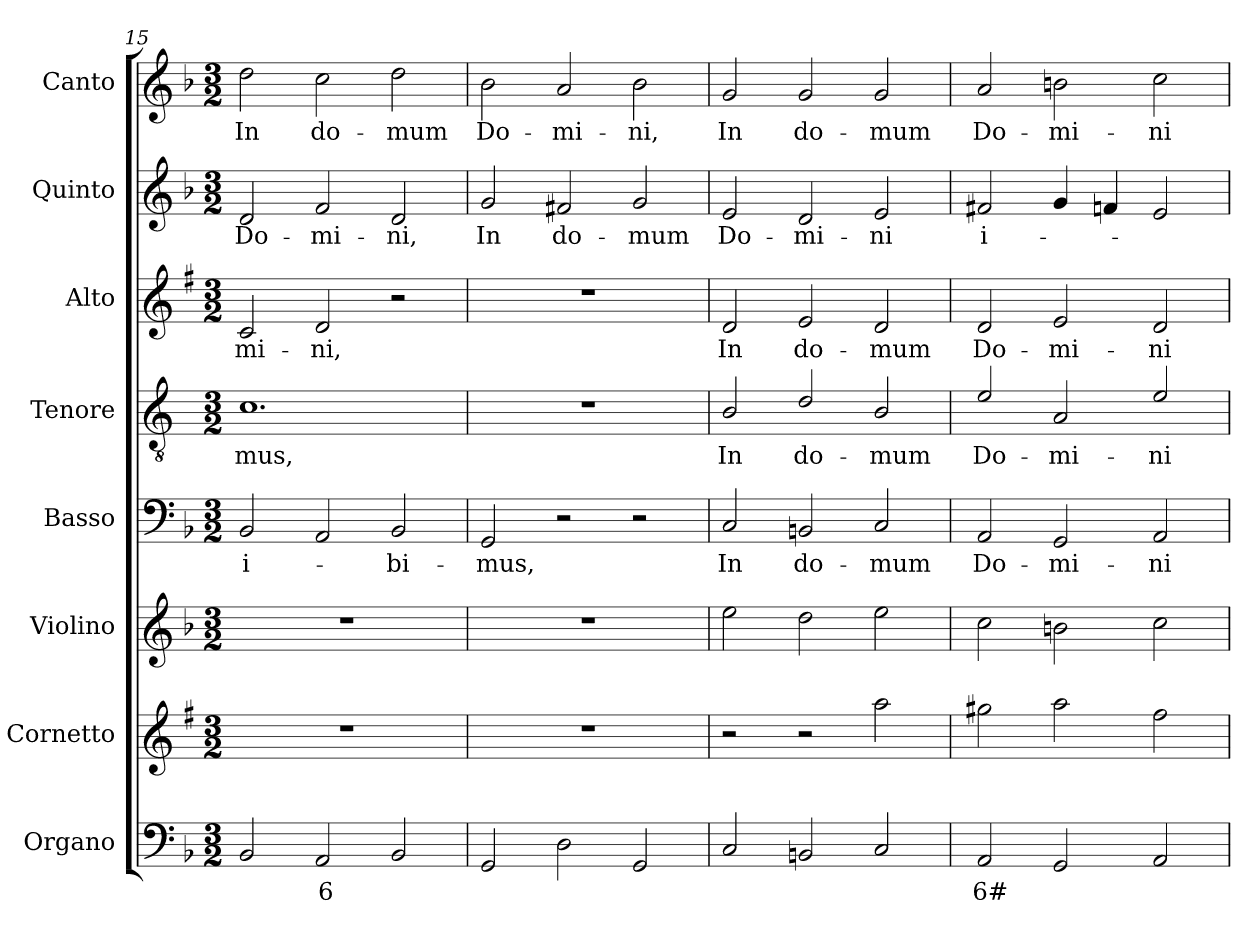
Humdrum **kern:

**kern	**text	**kern	**kern	**kern	**text	**kern	**text	**kern	**text	**kern	**text	**kern	**text
*part8	*part8	*part7	*part6	*part5	*part5	*part4	*part4	*part3	*part3	*part2	*part2	*part1	*part1
*staff8	*staff8	*staff7	*staff6	*staff5	*staff5	*staff4	*staff4	*staff3	*staff3	*staff2	*staff2	*staff1	*staff1
*I"Organo	*	*I"Cornetto	*I"Violino	*I"Basso	*	*I"Tenore	*	*I"Alto	*	*I"Quinto	*	*I"Canto	*
*I'Or	*	*I'Cto.	*I'Vln.	*I'B	*	*I'T	*	*I'A	*	*	*	*I'C	*
*clefF4	*	*clefG2	*clefG2	*clefF4	*	*clefGv2	*	*clefG2	*	*clefG2	*	*clefG2	*
*	*	*ITrd1c2	*	*	*	*ITrd4c7	*	*ITrd1c2	*	*	*	*	*
*k[b-]	*	*k[b-]	*k[b-]	*k[b-]	*	*k[b-]	*	*k[b-]	*	*k[b-]	*	*k[b-]	*
*F:	*	*F:	*F:	*F:	*	*F:	*	*F:	*	*F:	*	*F:	*
*M3/2	*	*M3/2	*M3/2	*M3/2	*	*M3/2	*	*M3/2	*	*M3/2	*	*M3/2	*
=15	=15	=15	=15	=15	=15	=15	=15	=15	=15	=15	=15	=15	=15
!	!	!	!	!	!LO:LY:b	!	!LO:LY:b	!	!LO:LY:b	!	!LO:LY:b	!	!LO:LY:b
2BB-/	.	1.r	1.r	2BB-/	i-	1.F	-mus,	2B-/	-mi-	2d/	Do-	2dd\	In
!	!LO:LY:b	!	!	!	!	!	!	!	!LO:LY:b	!	!LO:LY:b	!	!LO:LY:b
2AA/	6	.	.	2AA/	.	.	.	2c/	-ni,	2f/	-mi-	2cc\	do-
!	!	!	!	!	!LO:LY:b	!	!	!	!	!	!LO:LY:b	!	!LO:LY:b
2BB-/	.	.	.	2BB-/	-bi-	.	.	2r	.	2d/	-ni,	2dd\	-mum
=16	=16	=16	=16	=16	=16	=16	=16	=16	=16	=16	=16	=16	=16
!	!	!	!	!	!LO:LY:b	!	!	!	!	!	!LO:LY:b	!	!LO:LY:b
2GG/	.	1.r	1.r	2GG/	-mus,	1.r	.	1.r	.	2g/	In	2b-\	Do-
!	!	!	!	!	!	!	!	!	!	!	!LO:LY:b	!	!LO:LY:b
2D\	.	.	.	2r	.	.	.	.	.	2f#X/	do-	2a/	-mi-
!	!	!	!	!	!	!	!	!	!	!	!LO:LY:b	!	!LO:LY:b
2GG/	.	.	.	2r	.	.	.	.	.	2g/	-mum	2b-\	-ni,
=17	=17	=17	=17	=17	=17	=17	=17	=17	=17	=17	=17	=17	=17
!	!	!	!	!	!LO:LY:b	!	!LO:LY:b	!	!LO:LY:b	!	!LO:LY:b	!	!LO:LY:b
2C/	.	2r	2ee\	2C/	In	2E/	In	2c/	In	2e/	Do-	2g/	In
!	!	!	!	!	!LO:LY:b	!	!LO:LY:b	!	!LO:LY:b	!	!LO:LY:b	!	!LO:LY:b
2BBn/	.	2r	2dd\	2BBn/	do-	2G/	do-	2d/	do-	2d/	-mi-	2g/	do-
!	!	!	!	!	!LO:LY:b	!	!LO:LY:b	!	!LO:LY:b	!	!LO:LY:b	!	!LO:LY:b
2C/	.	2gg\	2ee\	2C/	-mum	2E/	-mum	2c/	-mum	2e/	-ni	2g/	-mum
=18	=18	=18	=18	=18	=18	=18	=18	=18	=18	=18	=18	=18	=18
!	!LO:LY:b	!	!	!	!LO:LY:b	!	!LO:LY:b	!	!LO:LY:b	!	!LO:LY:b	!	!LO:LY:b
2AA/	6#	2ff#X\	2cc\	2AA/	Do-	2A/	Do-	2c/	Do-	2f#X/	i-	2a/	Do-
!	!	!	!	!	!LO:LY:b	!	!LO:LY:b	!	!LO:LY:b	!	!	!	!LO:LY:b
2GG/	.	2gg\	2bn\	2GG/	-mi-	2D/	-mi-	2d/	-mi-	4g/	.	2bn\	-mi-
.	.	.	.	.	.	.	.	.	.	4fn/	.	.	.
!	!	!	!	!	!LO:LY:b	!	!LO:LY:b	!	!LO:LY:b	!	!	!	!LO:LY:b
2AA/	.	2ee\	2cc\	2AA/	-ni	2A/	-ni	2c/	-ni	2e/	.	2cc\	-ni
=	=	=	=	=	=	=	=	=	=	=	=	=	=
*-	*-	*-	*-	*-	*-	*-	*-	*-	*-	*-	*-	*-	*-
